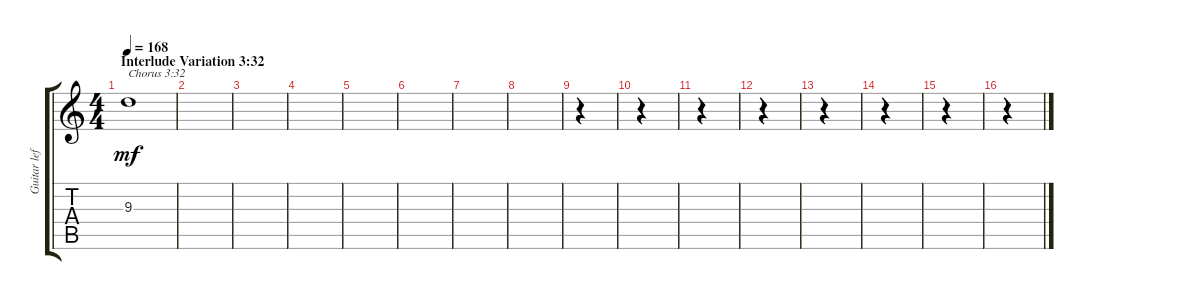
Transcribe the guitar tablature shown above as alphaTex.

\track ("Guitar left Harmony" "Guitar lef") {instrument distortionguitar}
\staff {score tabs}
\tuning (D4 A3 F3 C3 G2 D2) {hide}
\ts (4 4)
\section ("" "Interlude Variation 3:32")
\tempo 168
\clef g2
\ks c
9.3.1{txt "Chorus 3:32" dy mf volume 9} |
|
|
|
|
|
|
|
r.4 |
r.4 |
r.4 |
r.4 |
r.4 |
r.4 |
r.4 |
r.4
